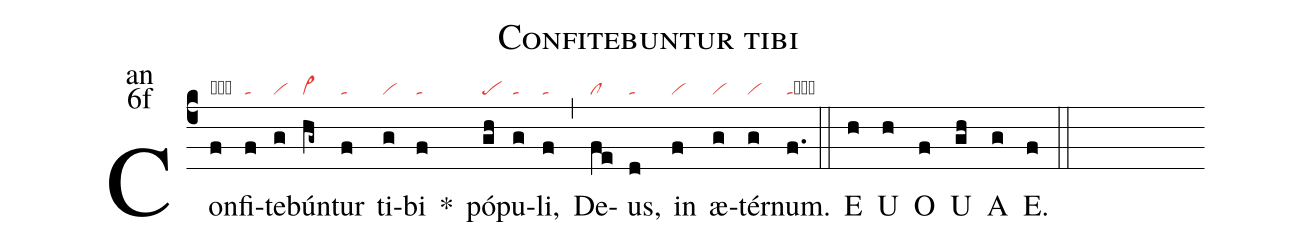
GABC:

name:Confitebuntur tibi;
office-part:an;
mode:6f;
nabc-lines:1;
%%
(c4) Con(f|obta)fi(f|ta)te(g|vi)bún(hg~|vi>)tur(f|ta) ti(g|vi)bi(f|ta) <sp>*</sp>() pó(gh|pe)pu(g|ta)li,(f|ta) (,)De(fe|cl)us,(d|ta) in(f|vi) æ(g|vi)tér(g|vi)num.(f.|tacb) (::) <eu>E(h) U(h) O(f) U(gh) A(g) E.(f) </eu>(::)
